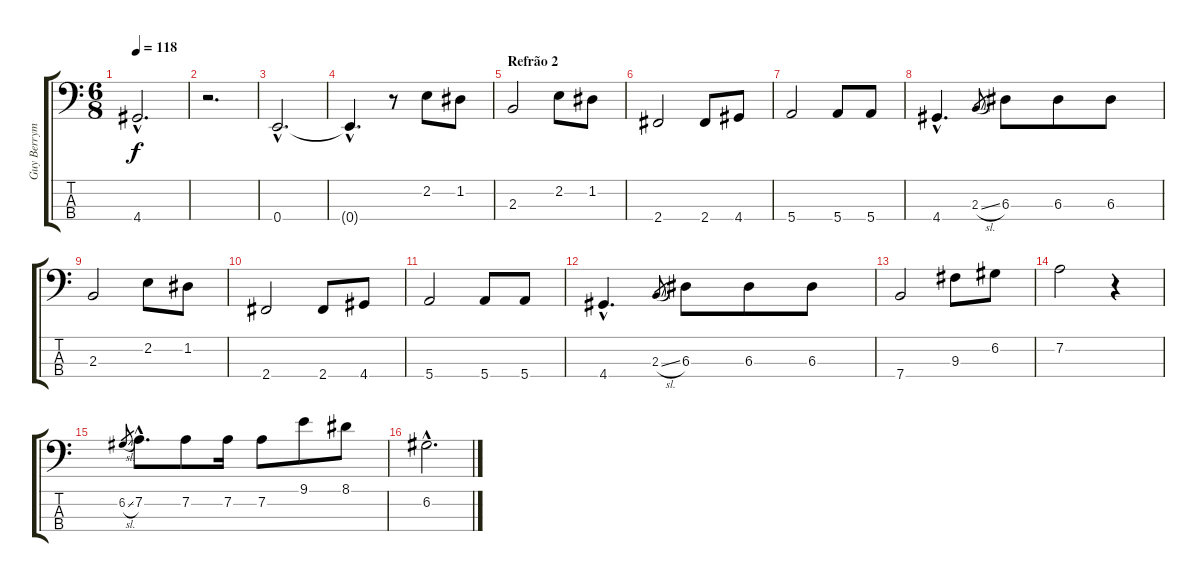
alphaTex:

\track ("Guy Berryman (baixo)" "Guy Berrym") {instrument electricbasspick}
\staff {score tabs}
\tuning (G2 D2 A1 E1) {hide}
\ts (6 8)
\tempo 118
\clef f4
\ks c
4.4{hac}.2{d dy f} |
r.2{d} |
0.4{hac}.2{d} |
0.4{hac t}.4{d} r.8 2.2.8 1.2.8 |
\section ("" "Refrão 2")
2.3.2 2.2.8 1.2.8 |
2.4.2 2.4.8 4.4.8 |
5.4.2 5.4.8 5.4.8 |
4.4{hac}.4{d} 2.3{sl}.8{gr} 6.3.8 6.3.8 6.3.8 |
2.3.2 2.2.8 1.2.8 |
2.4.2 2.4.8 4.4.8 |
5.4.2 5.4.8 5.4.8 |
4.4{hac}.4{d} 2.3{sl}.8{gr} 6.3.8 6.3.8 6.3.8 |
7.4.2 9.3.8 6.2.8 |
7.2.2 r.4 |
6.2{sl}.8{gr} 7.2{hac}.8{d} 7.2.8 7.2.16 7.2.8 9.1.8 8.1.8 |
6.2{hac}.2{d}
